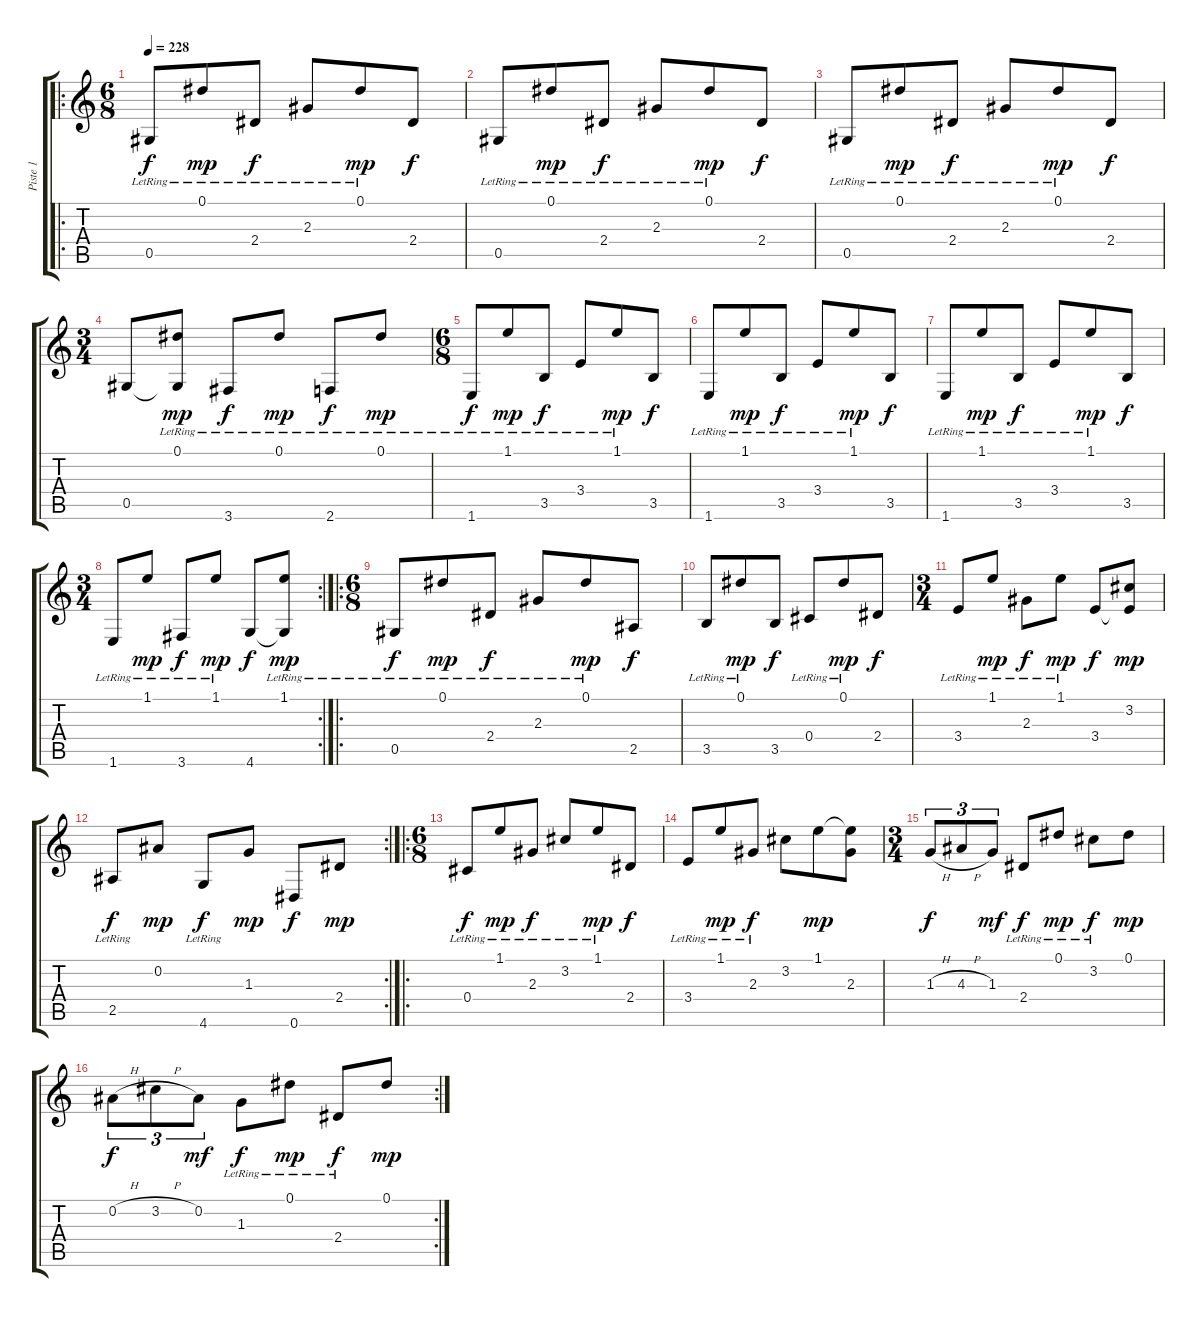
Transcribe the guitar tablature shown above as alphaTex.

\track ("Piste 1" "Piste 1") {instrument acousticguitarnylon}
\staff {score tabs}
\tuning (Eb4 Bb3 Gb3 Db3 Ab2 Eb2) {hide}
\ro
\ts (6 8)
\tempo 228
\clef g2
\ks c
0.5{lr}.8{dy f instrument acousticguitarnylon} 0.1{lr}.8{dy mp} 2.4{lr}.8{dy f} 2.3{lr}.8 0.1{lr}.8{dy mp} 2.4.8{dy f} |
0.5{lr}.8 0.1{lr}.8{dy mp} 2.4{lr}.8{dy f} 2.3{lr}.8 0.1{lr}.8{dy mp} 2.4.8{dy f} |
0.5{lr}.8 0.1{lr}.8{dy mp} 2.4{lr}.8{dy f} 2.3{lr}.8 0.1{lr}.8{dy mp} 2.4.8{dy f} |
\ts (3 4)
0.5.8 (0.1{lr} 0.5{t}).8{dy mp} 3.6{lr}.8{dy f} 0.1{lr}.8{dy mp} 2.6{lr}.8{dy f} 0.1{lr}.8{dy mp} |
\ts (6 8)
1.6{lr}.8{dy f} 1.1{lr}.8{dy mp} 3.5{lr}.8{dy f} 3.4{lr}.8 1.1{lr}.8{dy mp} 3.5.8{dy f} |
1.6{lr}.8 1.1{lr}.8{dy mp} 3.5{lr}.8{dy f} 3.4{lr}.8 1.1{lr}.8{dy mp} 3.5.8{dy f} |
1.6{lr}.8 1.1{lr}.8{dy mp} 3.5{lr}.8{dy f} 3.4{lr}.8 1.1{lr}.8{dy mp} 3.5.8{dy f} |
\rc 2
\ts (3 4)
1.6{lr}.8 1.1{lr}.8{dy mp} 3.6{lr}.8{dy f} 1.1{lr}.8{dy mp} 4.6.8{dy f} (1.1{lr} 4.6{t}).8{dy mp} |
\ro
\ts (6 8)
0.5{lr}.8{dy f} 0.1{lr}.8{dy mp} 2.4{lr}.8{dy f} 2.3{lr}.8 0.1{lr}.8{dy mp} 2.5.8{dy f} |
3.5{lr}.8 0.1{lr}.8{dy mp} 3.5.8{dy f} 0.4{lr}.8 0.1{lr}.8{dy mp} 2.4.8{dy f} |
\ts (3 4)
3.4{lr}.8 1.1{lr}.8{dy mp} 2.3{lr}.8{dy f} 1.1{lr}.8{dy mp} 3.4.8{dy f} (3.2 3.4{t}).8{dy mp} |
\rc 2
2.5{lr}.8{dy f} 0.2.8{dy mp} 4.6{lr}.8{dy f} 1.3.8{dy mp} 0.6.8{dy f} 2.4.8{dy mp} |
\ro
\ts (6 8)
0.4{lr}.8{dy f} 1.1{lr}.8{dy mp} 2.3{lr}.8{dy f} 3.2{lr}.8 1.1{lr}.8{dy mp} 2.4.8{dy f} |
3.4{lr}.8 1.1{lr}.8{dy mp} 2.3{lr}.8{dy f} 3.2.8 1.1.8{dy mp} (1.1{t} 2.3).8 |
\ts (3 4)
1.3{h}.8{tu (3 2) dy f} 4.3{h}.8{tu (3 2)} 1.3.8{tu (3 2) dy mf} 2.4{lr}.8{dy f} 0.1{lr}.8{dy mp} 3.2{lr}.8{dy f} 0.1.8{dy mp} |
\rc 2
0.2{h}.8{tu (3 2) dy f} 3.2{h}.8{tu (3 2)} 0.2.8{tu (3 2) dy mf} 1.3{lr}.8{dy f} 0.1{lr}.8{dy mp} 2.4{lr}.8{dy f} 0.1.8{dy mp}
